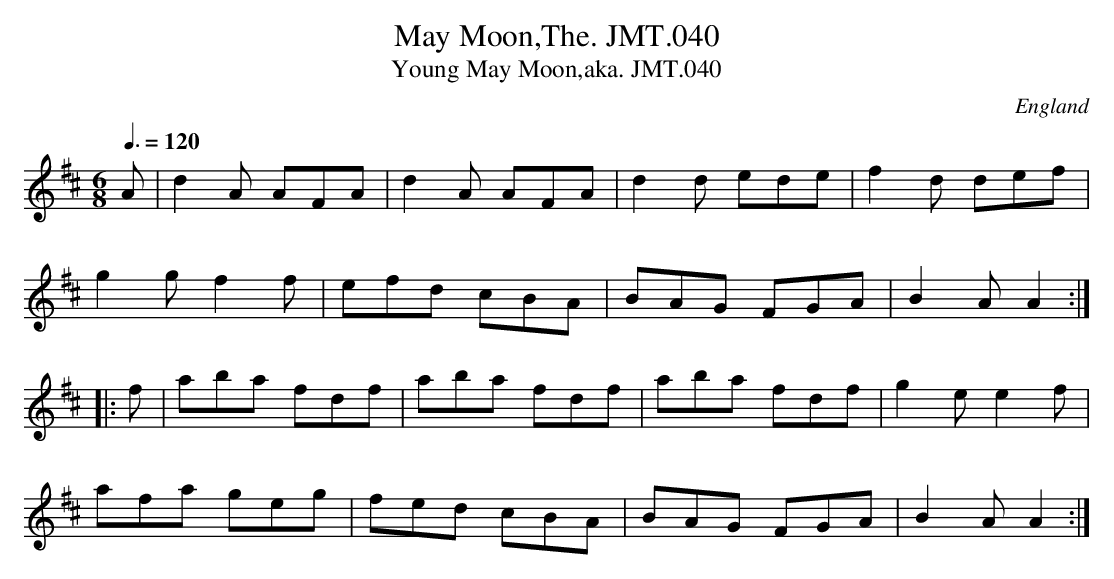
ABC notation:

X:1
T:May Moon,The. JMT.040
T:Young May Moon,aka. JMT.040
L:1/8
M:6/8
O:England
Q:3/8=120
K:D
A|d2A AFA|d2A AFA|d2d ede|f2d def|!
g2g f2f|efd cBA|BAG FGA|B2A A2:|!
|:f|aba fdf|aba fdf|aba fdf|g2e e2f|!
afa geg|fed cBA|BAG FGA|B2A A2:|
